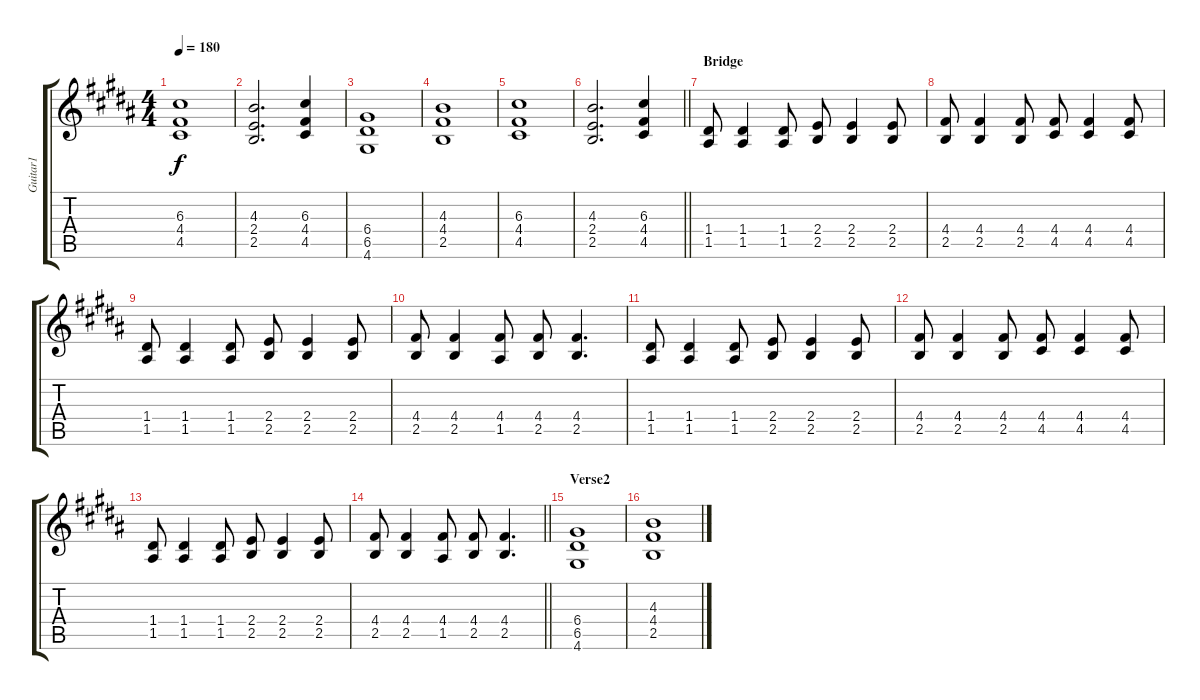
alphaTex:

\track ("Guitar1" "Guitar1") {instrument overdrivenguitar}
\staff {score tabs}
\tuning (E4 B3 G3 D3 A2 E2) {hide}
\ts (4 4)
\tempo 180
\clef g2
\ks g#minor
(6.3 4.4 4.5).1{dy f} |
(4.3 2.4 2.5).2{d} (6.3 4.4 4.5).4 |
(6.4 6.5 4.6).1 |
(4.3 4.4 2.5).1 |
(6.3 4.4 4.5).1 |
\barLineRight lightlight
(4.3 2.4 2.5).2{d} (6.3 4.4 4.5).4 |
\section ("" "Bridge")
(1.4 1.5).8 (1.4 1.5).4 (1.4 1.5).8 (2.4 2.5).8 (2.4 2.5).4 (2.4 2.5).8 |
(4.4 2.5).8 (4.4 2.5).4 (4.4 2.5).8 (4.4 4.5).8 (4.4 4.5).4 (4.4 4.5).8 |
(1.4 1.5).8 (1.4 1.5).4 (1.4 1.5).8 (2.4 2.5).8 (2.4 2.5).4 (2.4 2.5).8 |
(4.4 2.5).8 (4.4 2.5).4 (4.4 1.5).8 (4.4 2.5).8 (4.4 2.5).4{d} |
(1.4 1.5).8 (1.4 1.5).4 (1.4 1.5).8 (2.4 2.5).8 (2.4 2.5).4 (2.4 2.5).8 |
(4.4 2.5).8 (4.4 2.5).4 (4.4 2.5).8 (4.4 4.5).8 (4.4 4.5).4 (4.4 4.5).8 |
(1.4 1.5).8 (1.4 1.5).4 (1.4 1.5).8 (2.4 2.5).8 (2.4 2.5).4 (2.4 2.5).8 |
\barLineRight lightlight
(4.4 2.5).8 (4.4 2.5).4 (4.4 1.5).8 (4.4 2.5).8 (4.4 2.5).4{d} |
\section ("" "Verse2")
(6.4 6.5 4.6).1 |
(4.3 4.4 2.5).1
